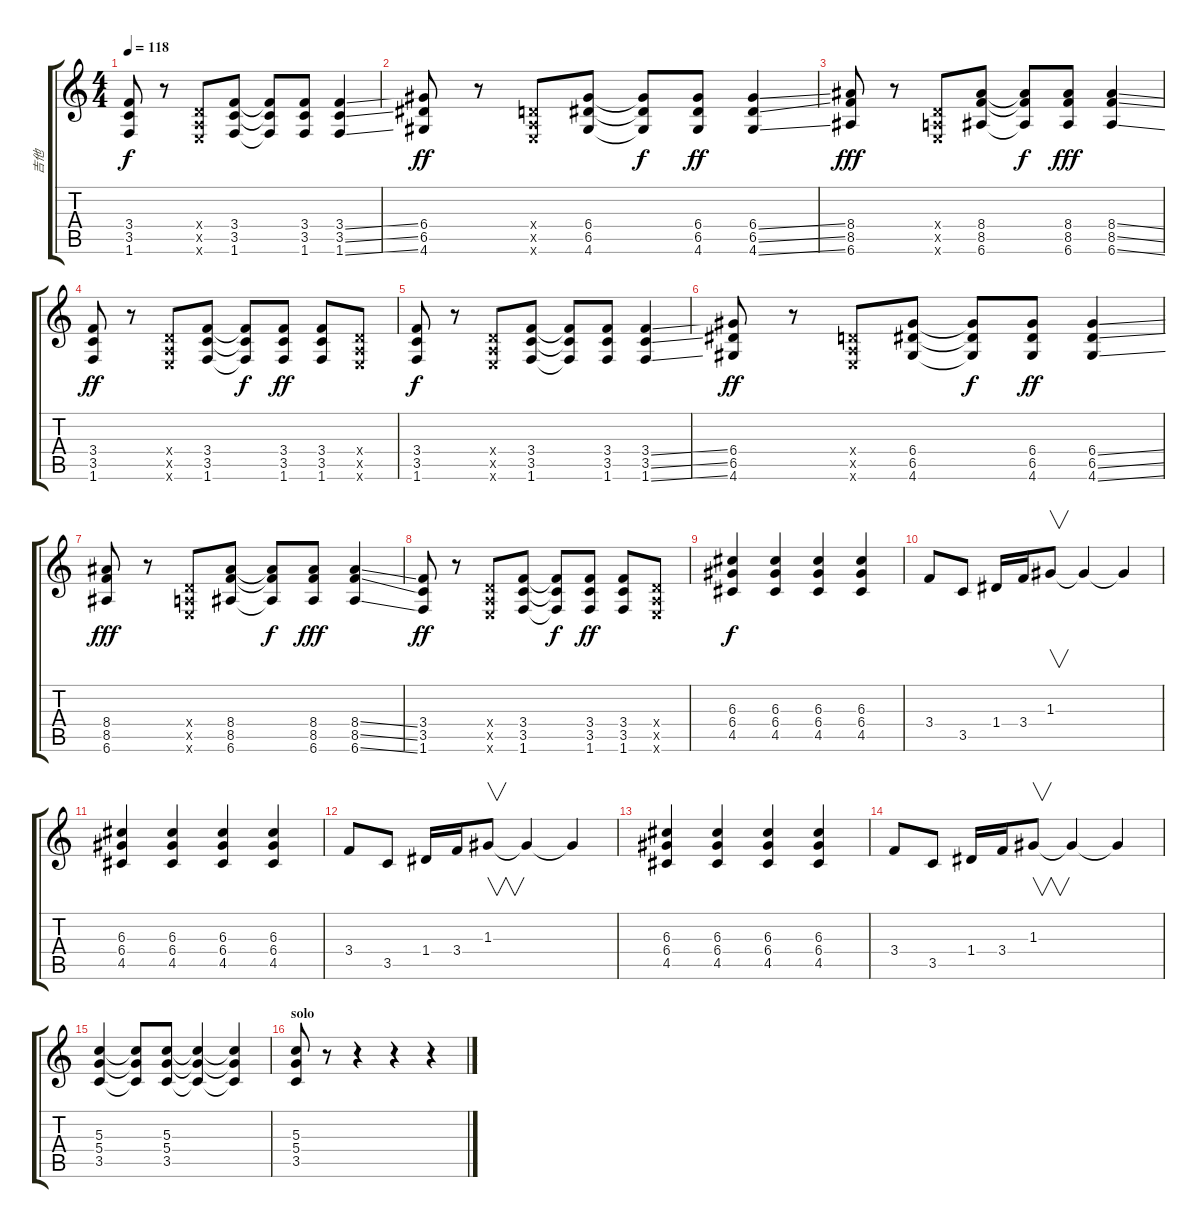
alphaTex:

\track ("吉他" "吉他") {instrument distortionguitar}
\staff {score tabs}
\tuning (E4 B3 G3 D3 A2 E2) {hide}
\ts (4 4)
\tempo 118
\clef g2
\ks c
(3.4 3.5 1.6).8{dy f} r.8 (0.4{x} 0.5{x} 0.6{x}).8 (3.4 3.5 1.6).8 (3.4{t} 3.5{t} 1.6{t}).8 (3.4 3.5 1.6).8 (3.4{ss} 3.5{ss} 1.6{ss}).4 |
(6.4 6.5 4.6).8{dy ff} r.8 (0.4{x} 0.5{x} 0.6{x}).8 (6.4 6.5 4.6).8 (6.4{t} 6.5{t} 4.6{t}).8{dy f} (6.4 6.5 4.6).8{dy ff} (6.4{ss} 6.5{ss} 4.6{ss}).4 |
(8.4 8.5 6.6).8{dy fff} r.8 (0.4{x} 0.5{x} 0.6{x}).8 (8.4 8.5 6.6).8 (8.4{t} 8.5{t} 6.6{t}).8{dy f} (8.4 8.5 6.6).8{dy fff} (8.4{ss} 8.5{ss} 6.6{ss}).4 |
(3.4 3.5 1.6).8{dy ff} r.8 (0.4{x} 0.5{x} 0.6{x}).8 (3.4 3.5 1.6).8 (3.4{t} 3.5{t} 1.6{t}).8{dy f} (3.4 3.5 1.6).8{dy ff} (3.4 3.5 1.6).8 (0.4{x} 0.5{x} 0.6{x}).8 |
(3.4 3.5 1.6).8{dy f} r.8 (0.4{x} 0.5{x} 0.6{x}).8 (3.4 3.5 1.6).8 (3.4{t} 3.5{t} 1.6{t}).8 (3.4 3.5 1.6).8 (3.4{ss} 3.5{ss} 1.6{ss}).4 |
(6.4 6.5 4.6).8{dy ff} r.8 (0.4{x} 0.5{x} 0.6{x}).8 (6.4 6.5 4.6).8 (6.4{t} 6.5{t} 4.6{t}).8{dy f} (6.4 6.5 4.6).8{dy ff} (6.4{ss} 6.5{ss} 4.6{ss}).4 |
(8.4 8.5 6.6).8{dy fff} r.8 (0.4{x} 0.5{x} 0.6{x}).8 (8.4 8.5 6.6).8 (8.4{t} 8.5{t} 6.6{t}).8{dy f} (8.4 8.5 6.6).8{dy fff} (8.4{ss} 8.5{ss} 6.6{ss}).4 |
(3.4 3.5 1.6).8{dy ff} r.8 (0.4{x} 0.5{x} 0.6{x}).8 (3.4 3.5 1.6).8 (3.4{t} 3.5{t} 1.6{t}).8{dy f} (3.4 3.5 1.6).8{dy ff} (3.4 3.5 1.6).8 (0.4{x} 0.5{x} 0.6{x}).8 |
(6.3 6.4 4.5).4{dy f} (6.3 6.4 4.5).4 (6.3 6.4 4.5).4 (6.3 6.4 4.5).4 |
3.4.8 3.5.8 1.4.16 3.4.16 1.3.8{v} 1.3{t}.4 1.3{t}.4 |
(6.3 6.4 4.5).4 (6.3 6.4 4.5).4 (6.3 6.4 4.5).4 (6.3 6.4 4.5).4 |
3.4.8 3.5.8 1.4.16 3.4.16 1.3.8{v} 1.3{t}.4 1.3{t}.4 |
(6.3 6.4 4.5).4 (6.3 6.4 4.5).4 (6.3 6.4 4.5).4 (6.3 6.4 4.5).4 |
3.4.8 3.5.8 1.4.16 3.4.16 1.3.8{v} 1.3{t}.4 1.3{t}.4 |
(5.3 5.4 3.5).4 (5.3{t} 5.4{t} 3.5{t}).8 (5.3 5.4 3.5).8 (5.3{t} 5.4{t} 3.5{t}).4 (5.3{t} 5.4{t} 3.5{t}).4 |
\section ("" "solo")
(5.3 5.4 3.5).8{volume 15} r.8 r.4 r.4 r.4
